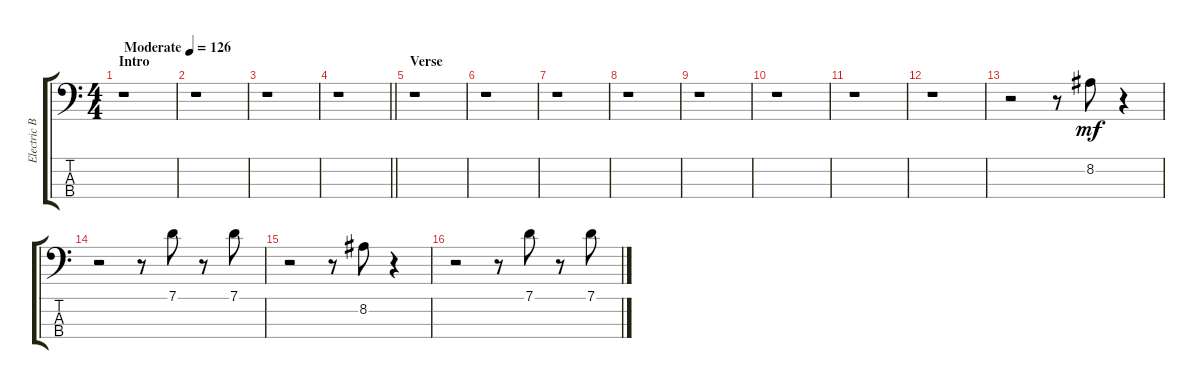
\track ("Electric Bass" "Electric B") {instrument slapbass2}
\staff {score tabs}
\tuning (G2 D2 A1 E1) {hide}
\ts (4 4)
\section ("" "Intro")
\tempo (126 "Moderate")
\clef f4
\ks c
r.1{dy mf instrument slapbass2} |
r.1 |
r.1 |
\barLineRight lightlight
r.1 |
\section ("" "Verse")
r.1 |
r.1 |
r.1 |
r.1 |
r.1 |
r.1 |
r.1 |
r.1 |
r.2 r.8 8.2.8 r.4 |
r.2 r.8 7.1.8 r.8 7.1.8 |
r.2 r.8 8.2.8 r.4 |
r.2 r.8 7.1.8 r.8 7.1.8
